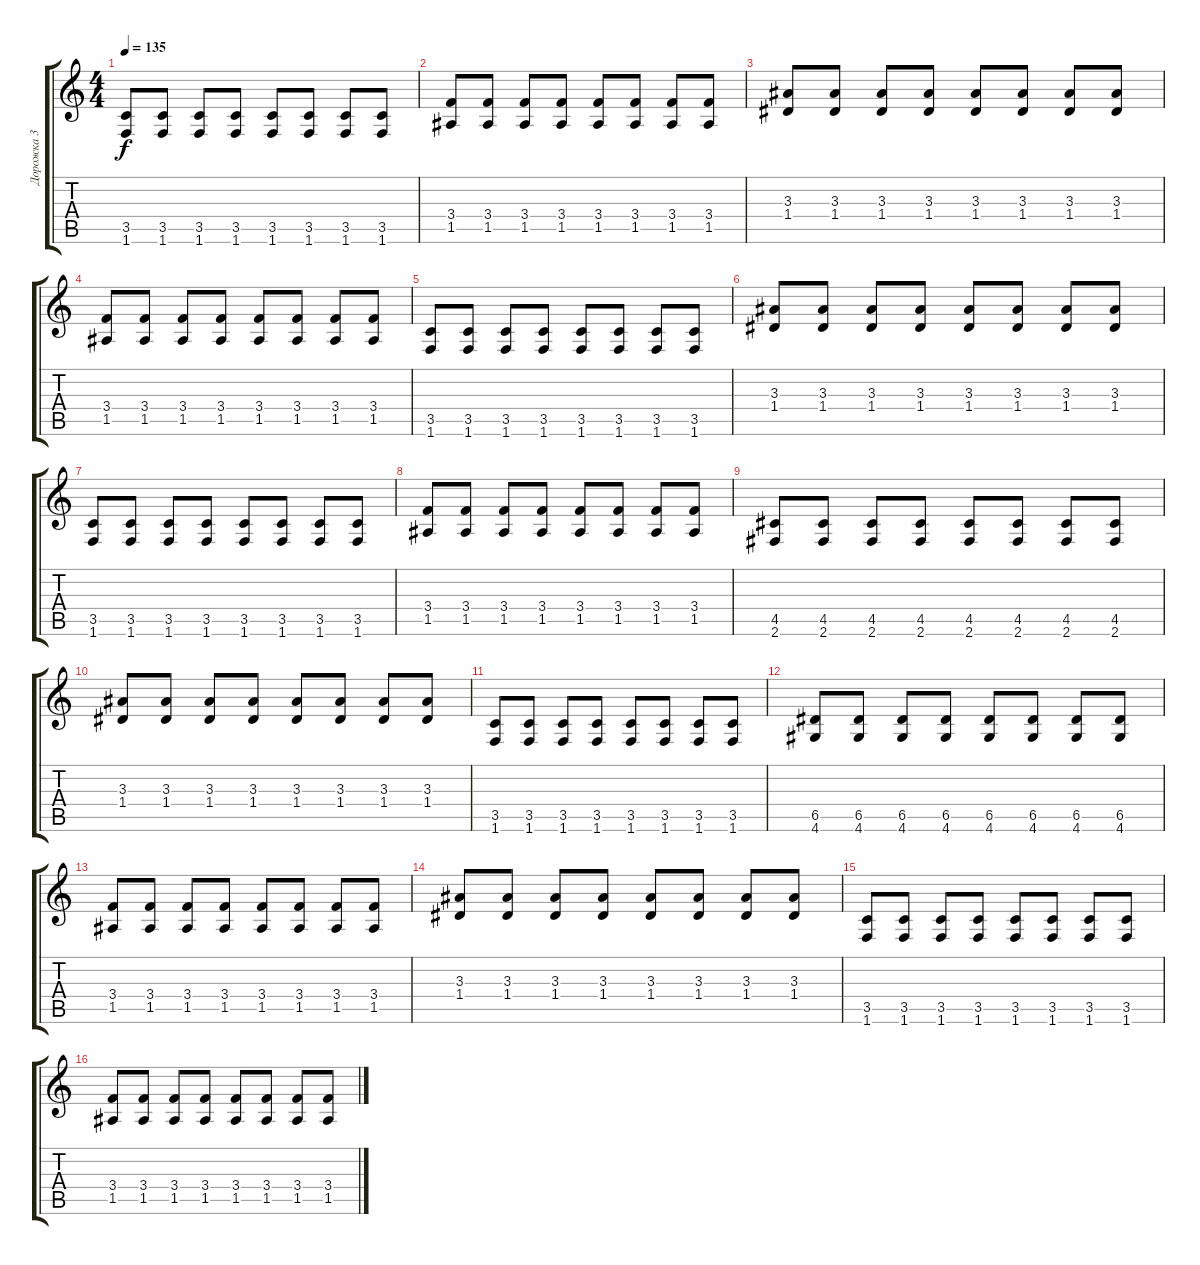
\track ("Дорожка 3" "Дорожка 3") {instrument distortionguitar}
\staff {score tabs}
\tuning (E4 B3 G3 D3 A2 E2) {hide}
\ts (4 4)
\tempo 135
\clef g2
\ks c
(3.5 1.6).8{dy f} (3.5 1.6).8 (3.5 1.6).8 (3.5 1.6).8 (3.5 1.6).8 (3.5 1.6).8 (3.5 1.6).8 (3.5 1.6).8 |
(3.4 1.5).8 (3.4 1.5).8 (3.4 1.5).8 (3.4 1.5).8 (3.4 1.5).8 (3.4 1.5).8 (3.4 1.5).8 (3.4 1.5).8 |
(3.3 1.4).8 (3.3 1.4).8 (3.3 1.4).8 (3.3 1.4).8 (3.3 1.4).8 (3.3 1.4).8 (3.3 1.4).8 (3.3 1.4).8 |
(3.4 1.5).8 (3.4 1.5).8 (3.4 1.5).8 (3.4 1.5).8 (3.4 1.5).8 (3.4 1.5).8 (3.4 1.5).8 (3.4 1.5).8 |
(3.5 1.6).8 (3.5 1.6).8 (3.5 1.6).8 (3.5 1.6).8 (3.5 1.6).8 (3.5 1.6).8 (3.5 1.6).8 (3.5 1.6).8 |
(3.3 1.4).8 (3.3 1.4).8 (3.3 1.4).8 (3.3 1.4).8 (3.3 1.4).8 (3.3 1.4).8 (3.3 1.4).8 (3.3 1.4).8 |
(3.5 1.6).8 (3.5 1.6).8 (3.5 1.6).8 (3.5 1.6).8 (3.5 1.6).8 (3.5 1.6).8 (3.5 1.6).8 (3.5 1.6).8 |
(3.4 1.5).8 (3.4 1.5).8 (3.4 1.5).8 (3.4 1.5).8 (3.4 1.5).8 (3.4 1.5).8 (3.4 1.5).8 (3.4 1.5).8 |
(4.5 2.6).8 (4.5 2.6).8 (4.5 2.6).8 (4.5 2.6).8 (4.5 2.6).8 (4.5 2.6).8 (4.5 2.6).8 (4.5 2.6).8 |
(3.3 1.4).8 (3.3 1.4).8 (3.3 1.4).8 (3.3 1.4).8 (3.3 1.4).8 (3.3 1.4).8 (3.3 1.4).8 (3.3 1.4).8 |
(3.5 1.6).8 (3.5 1.6).8 (3.5 1.6).8 (3.5 1.6).8 (3.5 1.6).8 (3.5 1.6).8 (3.5 1.6).8 (3.5 1.6).8 |
(6.5 4.6).8 (6.5 4.6).8 (6.5 4.6).8 (6.5 4.6).8 (6.5 4.6).8 (6.5 4.6).8 (6.5 4.6).8 (6.5 4.6).8 |
(3.4 1.5).8 (3.4 1.5).8 (3.4 1.5).8 (3.4 1.5).8 (3.4 1.5).8 (3.4 1.5).8 (3.4 1.5).8 (3.4 1.5).8 |
(3.3 1.4).8 (3.3 1.4).8 (3.3 1.4).8 (3.3 1.4).8 (3.3 1.4).8 (3.3 1.4).8 (3.3 1.4).8 (3.3 1.4).8 |
(3.5 1.6).8 (3.5 1.6).8 (3.5 1.6).8 (3.5 1.6).8 (3.5 1.6).8 (3.5 1.6).8 (3.5 1.6).8 (3.5 1.6).8 |
(3.4 1.5).8 (3.4 1.5).8 (3.4 1.5).8 (3.4 1.5).8 (3.4 1.5).8 (3.4 1.5).8 (3.4 1.5).8 (3.4 1.5).8
